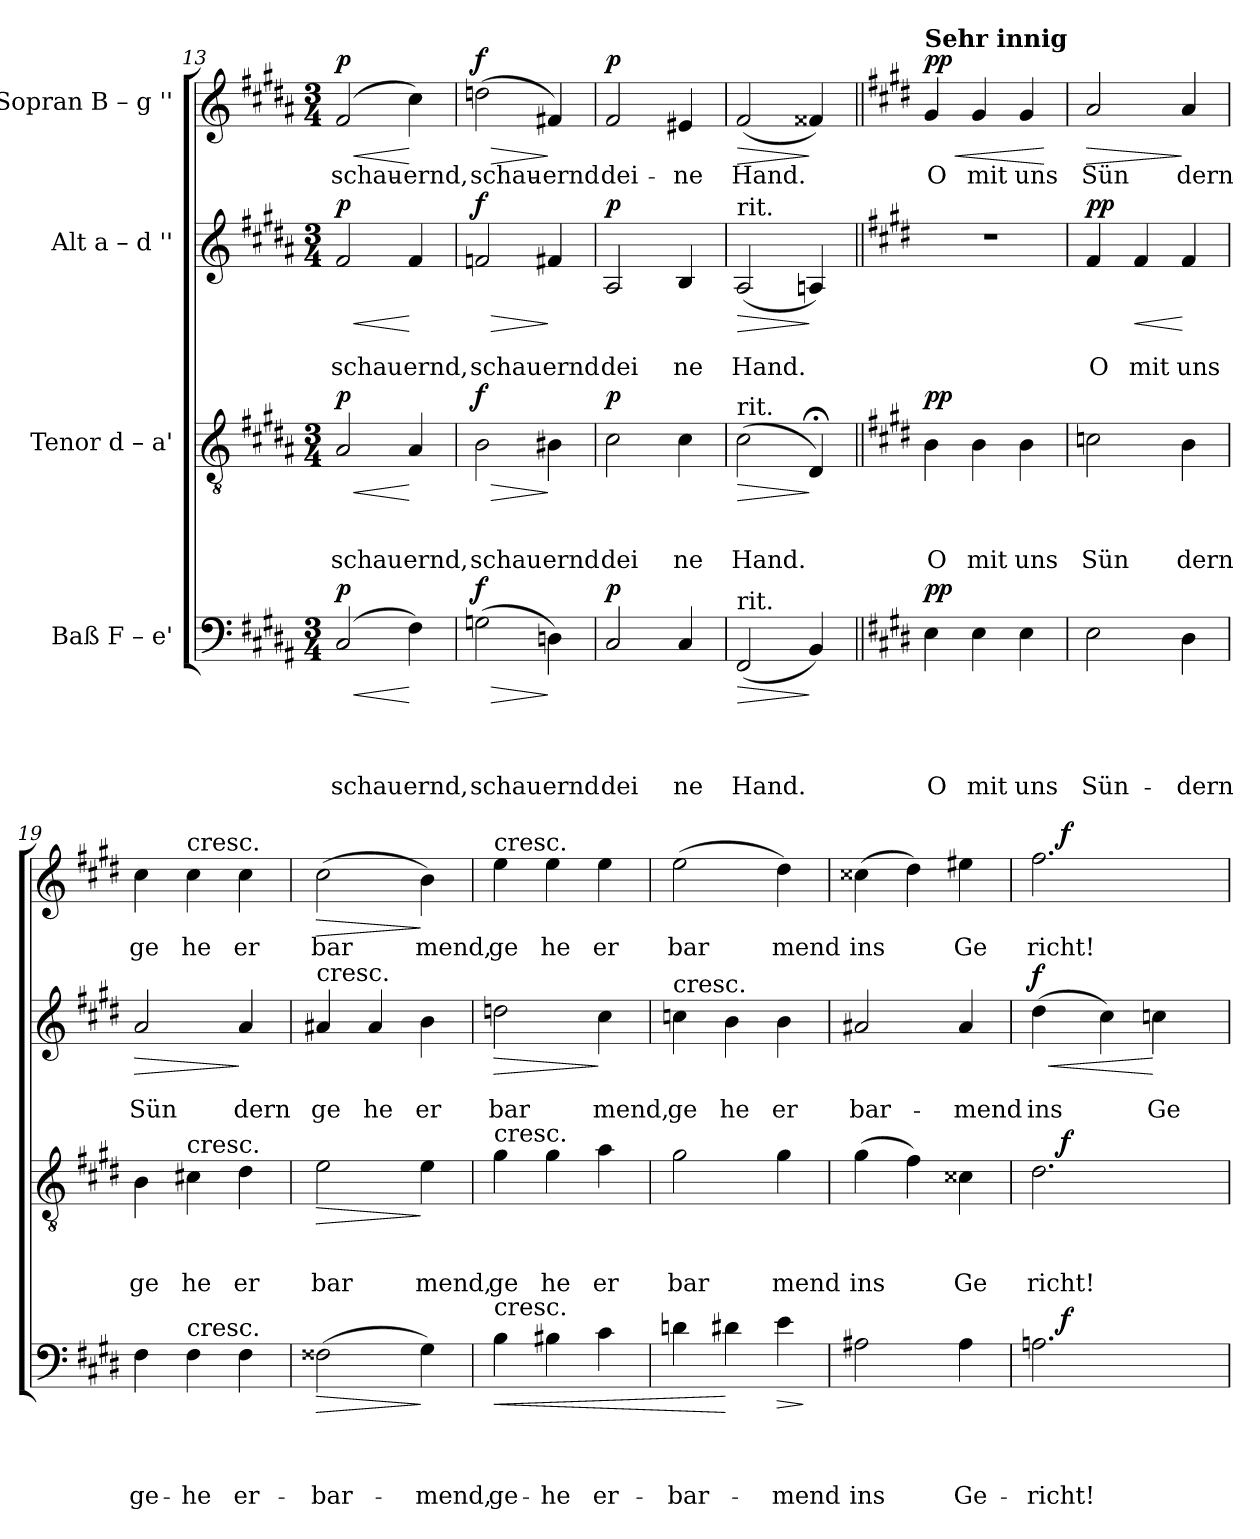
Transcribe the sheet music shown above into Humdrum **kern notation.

**kern	**text	**text	**text	**text	**dynam	**kern	**text	**text	**text	**dynam	**kern	**text	**text	**dynam	**kern	**text	**dynam
*part4	*part4	*part4	*part4	*part4	*part4	*part3	*part3	*part3	*part3	*part3	*part2	*part2	*part2	*part2	*part1	*part1	*part1
*staff4	*staff4	*staff4	*staff4	*staff4	*staff4	*staff3	*staff3	*staff3	*staff3	*staff3	*staff2	*staff2	*staff2	*staff2	*staff1	*staff1	*staff1
*I"Baß F – e'	*	*	*	*	*	*I"Tenor d – a'	*	*	*	*	*I"Alt a – d ''	*	*	*	*I"Sopran B – g ''	*	*
*clefF4	*	*	*	*	*	*clefGv2	*	*	*	*	*clefG2	*	*	*	*clefG2	*	*
*k[f#c#g#d#a#]	*	*	*	*	*	*k[f#c#g#d#a#]	*	*	*	*	*k[f#c#g#d#a#]	*	*	*	*k[f#c#g#d#a#]	*	*
*B:	*	*	*	*	*	*B:	*	*	*	*	*B:	*	*	*	*B:	*	*
*M3/4	*	*	*	*	*	*M3/4	*	*	*	*	*M3/4	*	*	*	*M3/4	*	*
=13	=13	=13	=13	=13	=13	=13	=13	=13	=13	=13	=13	=13	=13	=13	=13	=13	=13
!	!	!	!	!LO:LY:b	!LO:HP:b	!	!	!	!LO:LY:b	!LO:HP:b	!	!	!LO:LY:b	!LO:HP:b	!	!LO:LY:b	!LO:HP:b
!	!	!	!	!	!LO:DY:n=1:a	!	!	!	!	!LO:DY:n=1:a	!	!	!	!LO:DY:n=1:a	!	!	!LO:DY:n=1:a
(2C#/	.	.	.	schau	< p	2A#/	.	.	schau	< p	2f#/	.	schau	< p	(2f#/	schau-	< p
!	!	!	!	!LO:LY:b	!	!	!	!	!LO:LY:b	!	!	!	!LO:LY:b	!	!	!LO:LY:b	!
4F#\)	.	.	.	ernd,	[	4A#/	.	.	ernd,	[	4f#/	.	ernd,	[	4cc#\)	-ernd,	[
=14	=14	=14	=14	=14	=14	=14	=14	=14	=14	=14	=14	=14	=14	=14	=14	=14	=14
!	!	!	!	!LO:LY:b	!LO:HP:b	!	!	!	!LO:LY:b	!LO:HP:b	!	!	!LO:LY:b	!LO:HP:b	!	!LO:LY:b	!LO:HP:b
!	!	!	!	!	!LO:DY:n=1:a	!	!	!	!	!LO:DY:n=1:a	!	!	!	!LO:DY:n=1:a	!	!	!LO:DY:n=1:a
(>2Gn\	.	.	.	schau	> f	2B\	.	.	schau	> f	2fn/	.	schau	> f	(>2ddn\	schau-	> f
!	!	!	!	!LO:LY:b	!	!	!	!	!LO:LY:b	!	!	!	!LO:LY:b	!	!	!LO:LY:b	!
4Dn\)	.	.	.	ernd	]	4B#X\	.	.	ernd	]	4f#X/	.	ernd	]	4f#X/)	-ernd	]
=15	=15	=15	=15	=15	=15	=15	=15	=15	=15	=15	=15	=15	=15	=15	=15	=15	=15
!	!	!	!	!LO:LY:b	!LO:DY:a	!	!	!	!LO:LY:b	!LO:DY:a	!	!	!LO:LY:b	!LO:DY:a	!	!LO:LY:b	!LO:DY:a
2C#/	.	.	.	dei	p	2c#\	.	.	dei	p	2A#/	.	dei	p	2f#/	dei-	p
!	!	!	!	!LO:LY:b	!	!	!	!	!LO:LY:b	!	!	!	!LO:LY:b	!	!	!LO:LY:b	!
4C#/	.	.	.	ne	.	4c#\	.	.	ne	.	4B/	.	ne	.	4e#X/	-ne	.
=16	=16	=16	=16	=16	=16	=16	=16	=16	=16	=16	=16	=16	=16	=16	=16	=16	=16
!	!	!	!	!	!	!	!	!	!	!	!LO:TX:a:t=rit.	!	!	!	!	!	!
!	!	!	!	!	!	!LO:TX:a:t=rit.	!	!	!	!	!	!	!	!	!	!	!
!LO:TX:a:t=rit.	!	!	!	!	!	!	!	!	!	!	!	!	!	!	!	!	!
!	!	!	!	!LO:LY:b	!LO:HP:b	!	!	!	!LO:LY:b	!LO:HP:b	!	!	!LO:LY:b	!LO:HP:b	!	!LO:LY:b	!LO:HP:b
(<2FF#/	.	.	.	Hand.	>	(>2c#\	.	.	Hand.	>	(<2A#/	.	Hand.	>	(<2f#/	Hand.	>
4BB/)	.	.	.	.	]	4D#;/)	.	.	.	]	4An/)	.	.	]	4f##X/)	.	]
!!LO:LB:g=z
=17||	=17||	=17||	=17||	=17||	=17||	=17||	=17||	=17||	=17||	=17||	=17||	=17||	=17||	=17||	=17||	=17||	=17||
*k[f#c#g#d#]	*	*	*	*	*	*k[f#c#g#d#]	*	*	*	*	*k[f#c#g#d#]	*	*	*	*k[f#c#g#d#]	*	*
*E:	*	*	*	*	*	*E:	*	*	*	*	*E:	*	*	*	*E:	*	*
!	!	!	!	!	!	!	!	!	!	!	!	!	!	!	!LO:TX:a:B:t=Sehr innig	!	!
!	!	!	!	!LO:LY:b	!LO:DY:a	!	!	!	!LO:LY:b	!LO:DY:a	!	!	!	!	!	!LO:LY:b	!LO:HP:b
!	!	!	!	!	!	!	!	!	!	!	!	!	!	!	!	!	!LO:DY:n=1:a
4E\	.	.	.	O	pp	4B\	.	.	O	pp	2.r	.	.	.	4g#/	O	< pp
!	!	!	!	!LO:LY:b	!	!	!	!	!LO:LY:b	!	!	!	!	!	!	!LO:LY:b	!
4E\	.	.	.	mit	.	4B\	.	.	mit	.	.	.	.	.	4g#/	mit	.
!	!	!	!	!LO:LY:b	!	!	!	!	!LO:LY:b	!	!	!	!	!	!	!LO:LY:b	!
4E\	.	.	.	uns	.	4B\	.	.	uns	.	.	.	.	.	4g#/	uns	.
.	.	.	.	.	.	.	.	.	.	.	.	.	.	.	.	.	[
=18	=18	=18	=18	=18	=18	=18	=18	=18	=18	=18	=18	=18	=18	=18	=18	=18	=18
!	!	!	!	!LO:LY:b	!	!	!	!	!LO:LY:b	!	!	!	!LO:LY:b	!LO:DY:a	!	!LO:LY:b	!LO:HP:b
2E\	.	.	.	Sün-	.	2cn\	.	.	Sün	.	4f#/	.	O	pp	2a/	Sün	>
!	!	!	!	!	!	!	!	!	!	!	!	!	!LO:LY:b	!LO:HP:b	!	!	!
.	.	.	.	.	.	.	.	.	.	.	4f#/	.	mit	<	.	.	.
!	!	!	!	!LO:LY:b	!	!	!	!	!LO:LY:b	!	!	!	!LO:LY:b	!	!	!LO:LY:b	!
4D#\	.	.	.	-dern	.	4B\	.	.	dern	.	4f#/	.	uns	[	4a/	dern	]
=19	=19	=19	=19	=19	=19	=19	=19	=19	=19	=19	=19	=19	=19	=19	=19	=19	=19
!	!	!	!	!LO:LY:b	!	!	!	!	!LO:LY:b	!	!	!	!LO:LY:b	!LO:HP:b	!	!LO:LY:b	!
4F#\	.	.	.	ge-	.	4B\	.	.	ge	.	2a/	.	Sün	>	4cc#\	ge	.
!	!	!	!	!	!	!	!	!	!	!	!	!	!	!	!LO:TX:a:t=cresc.	!	!
!	!	!	!	!	!	!LO:TX:a:t=cresc.	!	!	!	!	!	!	!	!	!	!	!
!LO:TX:a:t=cresc.	!	!	!	!	!	!	!	!	!	!	!	!	!	!	!	!	!
!	!	!	!	!LO:LY:b	!	!	!	!	!LO:LY:b	!	!	!	!	!	!	!LO:LY:b	!
4F#\	.	.	.	-he	.	4c#X\	.	.	he	.	.	.	.	.	4cc#\	he	.
!	!	!	!	!LO:LY:b	!	!	!	!	!LO:LY:b	!	!	!	!LO:LY:b	!	!	!LO:LY:b	!
4F#\	.	.	.	er-	.	4d#\	.	.	er	.	4a/	.	dern	]	4cc#\	er	.
=20	=20	=20	=20	=20	=20	=20	=20	=20	=20	=20	=20	=20	=20	=20	=20	=20	=20
!	!	!	!	!	!	!	!	!	!	!	!LO:TX:a:t=cresc.	!	!	!	!	!	!
!	!	!	!	!LO:LY:b	!LO:HP:b	!	!	!	!LO:LY:b	!LO:HP:b	!	!	!LO:LY:b	!	!	!LO:LY:b	!LO:HP:b
(>2F##X\	.	.	.	-bar-	>	2e\	.	.	bar	>	4a#X/	.	ge	.	(>2cc#\	bar	>
!	!	!	!	!	!	!	!	!	!	!	!	!	!LO:LY:b	!	!	!	!
.	.	.	.	.	.	.	.	.	.	.	4a#/	.	he	.	.	.	.
!	!	!	!	!LO:LY:b	!	!	!	!	!LO:LY:b	!	!	!	!LO:LY:b	!	!	!LO:LY:b	!
4G#\)	.	.	.	-mend,	]	4e\	.	.	mend,	]	4b\	.	er	.	4b\)	mend,	]
=21	=21	=21	=21	=21	=21	=21	=21	=21	=21	=21	=21	=21	=21	=21	=21	=21	=21
!	!	!	!	!	!	!	!	!	!	!	!	!	!	!	!LO:TX:a:t=cresc.	!	!
!	!	!	!	!	!	!LO:TX:a:t=cresc.	!	!	!	!	!	!	!	!	!	!	!
!LO:TX:a:t=cresc.	!	!	!	!	!	!	!	!	!	!	!	!	!	!	!	!	!
!	!	!	!	!LO:LY:b	!LO:HP:b	!	!	!	!LO:LY:b	!	!	!	!LO:LY:b	!LO:HP:b	!	!LO:LY:b	!
4B\	.	.	.	ge-	<	4g#\	.	.	ge	.	2ddn\	.	bar	>	4ee\	ge	.
!	!	!	!	!LO:LY:b	!	!	!	!	!LO:LY:b	!	!	!	!	!	!	!LO:LY:b	!
4B#X\	.	.	.	-he	.	4g#\	.	.	he	.	.	.	.	.	4ee\	he	.
!	!	!	!	!LO:LY:b	!	!	!	!	!LO:LY:b	!	!	!	!LO:LY:b	!	!	!LO:LY:b	!
4c#\	.	.	.	er-	.	4a\	.	.	er	.	4cc#\	.	mend,	]	4ee\	er	.
=22	=22	=22	=22	=22	=22	=22	=22	=22	=22	=22	=22	=22	=22	=22	=22	=22	=22
!	!	!	!	!	!	!	!	!	!	!	!LO:TX:a:t=cresc.	!	!	!	!	!	!
!	!	!	!	!LO:LY:b	!	!	!	!	!LO:LY:b	!	!	!	!LO:LY:b	!	!	!LO:LY:b	!
4dn\	.	.	.	-bar-	.	2g#\	.	.	bar	.	4ccn\	.	ge	.	(>2ee\	bar	.
!	!	!	!	!	!	!	!	!	!	!	!	!	!LO:LY:b	!	!	!	!
4d#X\	.	.	.	.	[	.	.	.	.	.	4b\	.	he	.	.	.	.
!	!	!	!	!LO:LY:b	!LO:HP:b	!	!	!	!LO:LY:b	!	!	!	!LO:LY:b	!	!	!LO:LY:b	!
4e\	.	.	.	-mend	>	4g#\	.	.	mend	.	4b\	.	er	.	4dd#\)	mend	.
.	.	.	.	.	]	.	.	.	.	.	.	.	.	.	.	.	.
!!LO:LB:g=z
=23	=23	=23	=23	=23	=23	=23	=23	=23	=23	=23	=23	=23	=23	=23	=23	=23	=23
!	!	!	!	!LO:LY:b	!	!	!	!	!LO:LY:b	!	!	!	!LO:LY:b	!	!	!LO:LY:b	!
2A#X\	.	.	.	ins	.	(>4g#\	.	.	ins	.	2a#X/	.	bar-	.	(>4cc##X\	ins	.
.	.	.	.	.	.	4f#\)	.	.	.	.	.	.	.	.	4dd#\)	.	.
!	!	!	!	!LO:LY:b	!	!	!	!	!LO:LY:b	!	!	!	!LO:LY:b	!	!	!LO:LY:b	!
4A#\	.	.	.	Ge-	.	4c##X\	.	.	Ge	.	4a#/	.	-mend	.	4ee#X\	Ge	.
=24	=24	=24	=24	=24	=24	=24	=24	=24	=24	=24	=24	=24	=24	=24	=24	=24	=24
!	!	!	!	!LO:LY:b	!	!	!	!	!LO:LY:b	!	!	!	!LO:LY:b	!LO:HP:b	!	!LO:LY:b	!
!	!	!	!	!	!	!	!	!	!	!	!	!	!	!LO:DY:n=1:a	!	!	!
*^	*	*	*	*	*	*^	*	*	*	*	*	*	*	*	*^	*	*
2.An\	16.ryy	.	.	.	-richt!	.	2.d#\	16.ryy	.	.	richt!	.	(>4dd#\	.	ins	< f	2.ff#\	16.ryy	richt!	.
!	!	!	!	!	!	!LO:DY:a	!	!	!	!	!	!LO:DY:a	!	!	!	!	!	!	!	!LO:DY:a
.	2ryy	.	.	.	.	f	.	2ryy	.	.	.	f	.	.	.	.	.	2ryy	.	f
.	.	.	.	.	.	.	.	.	.	.	.	.	4cc#\)	.	.	.	.	.	.	.
!	!	!	!	!	!	!	!	!	!	!	!	!	!	!	!LO:LY:b	!	!	!	!	!
.	.	.	.	.	.	.	.	.	.	.	.	.	4ccn\	.	Ge-	[	.	.	.	.
.	8ryy	.	.	.	.	.	.	8ryy	.	.	.	.	.	.	.	.	.	8ryy	.	.
.	32ryy	.	.	.	.	.	.	32ryy	.	.	.	.	.	.	.	.	.	32ryy	.	.
*v	*v	*	*	*	*	*	*	*	*	*	*	*	*	*	*	*	*v	*v	*	*
*	*	*	*	*	*	*v	*v	*	*	*	*	*	*	*	*	*	*	*
=	=	=	=	=	=	=	=	=	=	=	=	=	=	=	=	=	=
*-	*-	*-	*-	*-	*-	*-	*-	*-	*-	*-	*-	*-	*-	*-	*-	*-	*-
